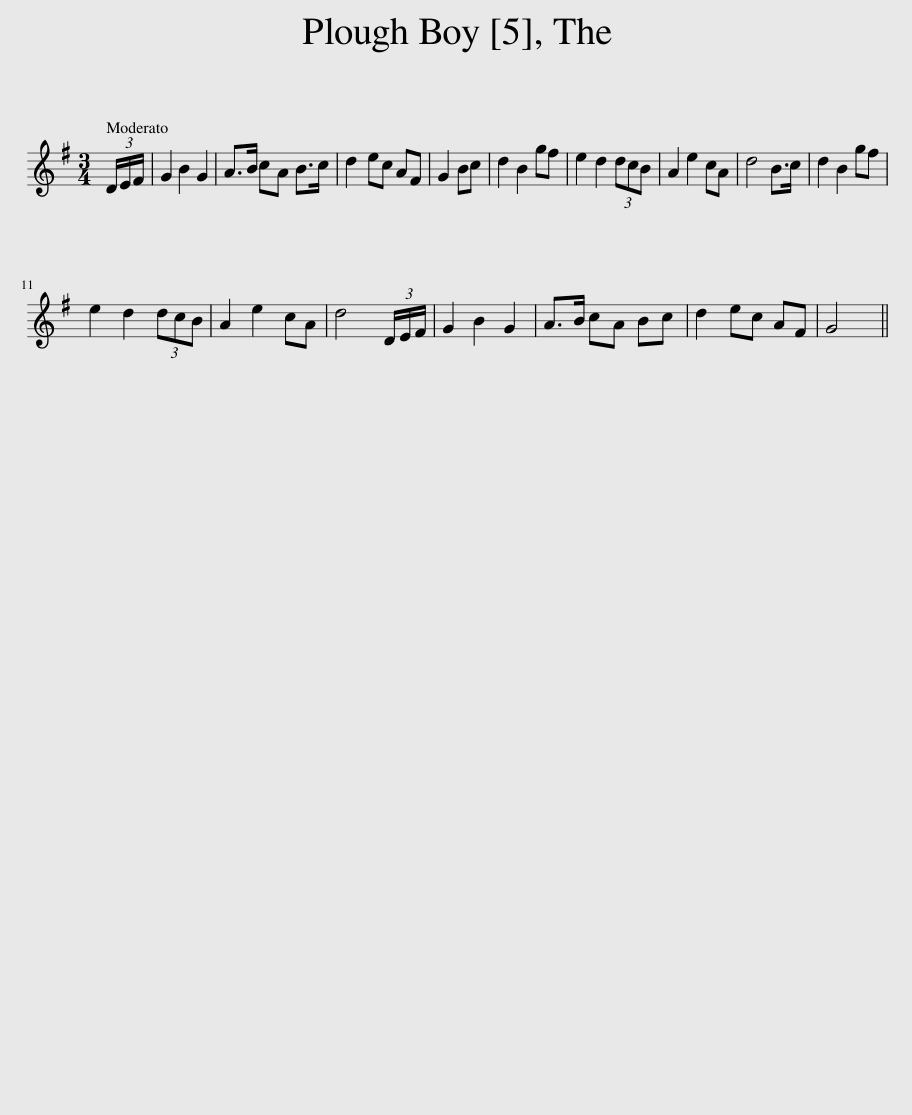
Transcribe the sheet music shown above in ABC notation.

X:1
L:1/8
M:3/4
I:linebreak $
K:G
V:1 treble
V:1
 (3D/E/F/ | G2 B2 G2 | A>B cA B>c | d2 ec AF | G2 Bc | %5
 d2 B2 gf | e2 d2 (3dcB | A2 e2 cA | d4 B>c | d2 B2 gf |$ %10
 e2 d2 (3dcB | A2 e2 cA | d4 (3D/E/F/ | G2 B2 G2 | A>B cA Bc | %15
 d2 ec AF | G4 || %17
